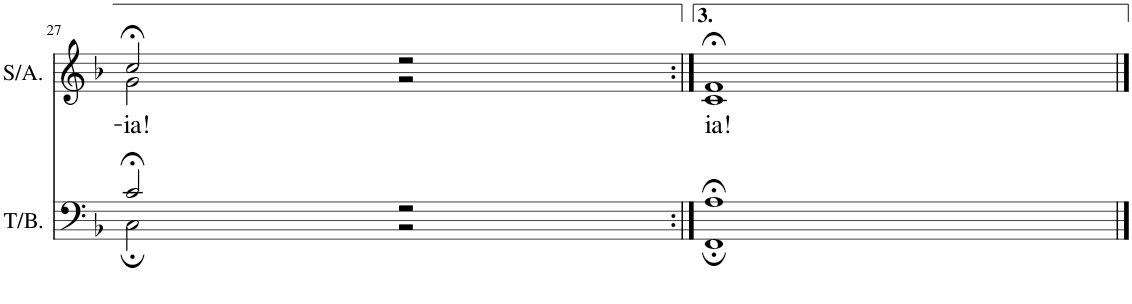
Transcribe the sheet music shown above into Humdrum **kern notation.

**kern	**kern	**text
*part2	*part1	*part1
*staff2	*staff1	*staff1
*I"Tenor/Bass	*I"Soprano/Alto	*
*I'T/B.	*I'S/A.	*
!!LO:PB:g=z
*clefF4	*clefG2	*
*k[b-]	*k[b-]	*
*M4/4	*M4/4	*
=27	=27	=27
*^	*	*
!	!	!	!LO:LY:b
*	*	*^	*
2c;</	2C;\	2cc;</	2g\	-ia!
2r	2r	2r	2r	.
=28:|!	=28:|!	=28:|!	=28:|!	=28:|!
!	!	!	!	!LO:LY:b
1A;<	1FF;	1f;<	1c	-ia!
*v	*v	*	*	*
*	*v	*v	*
==	==	==
*-	*-	*-
